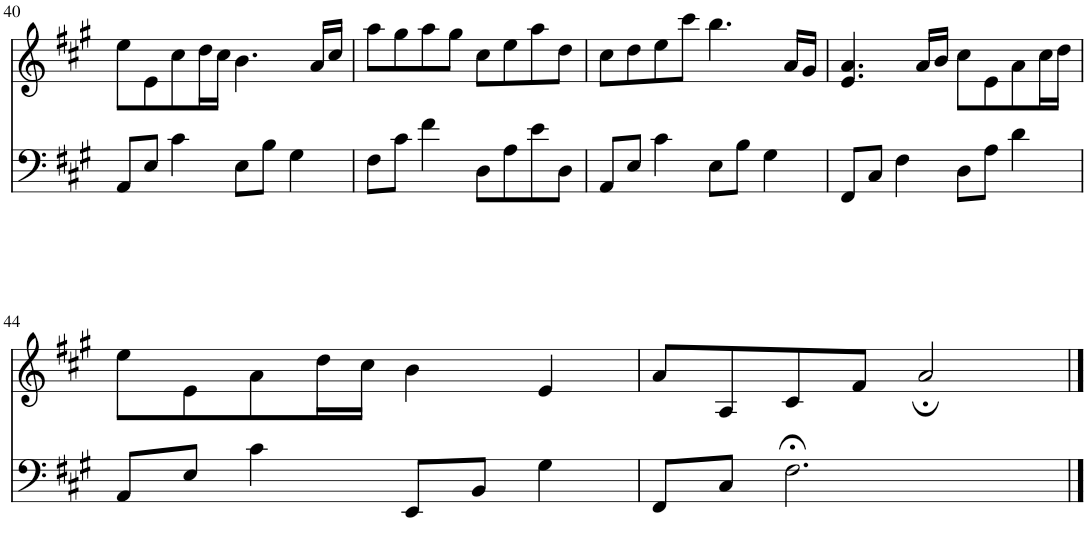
**kern	**kern
*part2	*part1
*staff2	*staff1
*I"Violoncello	*I"Violin
*I'V	*I'V
!!LO:PB:g=z
*clefF4	*clefG2
*k[f#c#g#]	*k[f#c#g#]
*M2/2	*M2/2
=40	=40
8AA/L	8ee\L
8E/J	8e\
4c#\	8cc#\
.	16dd\L
.	16cc#\JJ
8E\L	4.b\
8B\J	.
4G#\	.
.	16a/LL
.	16cc#/JJ
=41	=41
8F#\L	8aa\L
8c#\J	8gg#\
4f#\	8aa\
.	8gg#\J
8D\L	8cc#\L
8A\	8ee\
8e\	8aa\
8D\J	8dd\J
=42	=42
8AA/L	8cc#\L
8E/J	8dd\
4c#\	8ee\
.	8ccc#\J
8E\L	4.bb\
8B\J	.
4G#\	.
.	16a/LL
.	16g#/JJ
=43	=43
8FF#/L	4.e/ 4.a/
8C#/J	.
4F#\	.
.	16a/LL
.	16b/JJ
8D\L	8cc#\L
8A\J	8e\
4d\	8a\
.	16cc#\L
.	16dd\JJ
!!LO:LB:g=z
=44	=44
8AA/L	8ee\L
8E/J	8e\
4c#\	8a\
.	16dd\L
.	16cc#\JJ
8EE/L	4b\
8BB/J	.
4G#\	4e/
=45	=45
8FF#/L	8a/L
8C#/J	8A/
2.F#;<\	8c#/
.	8f#/J
.	2a;/
==	==
*-	*-
